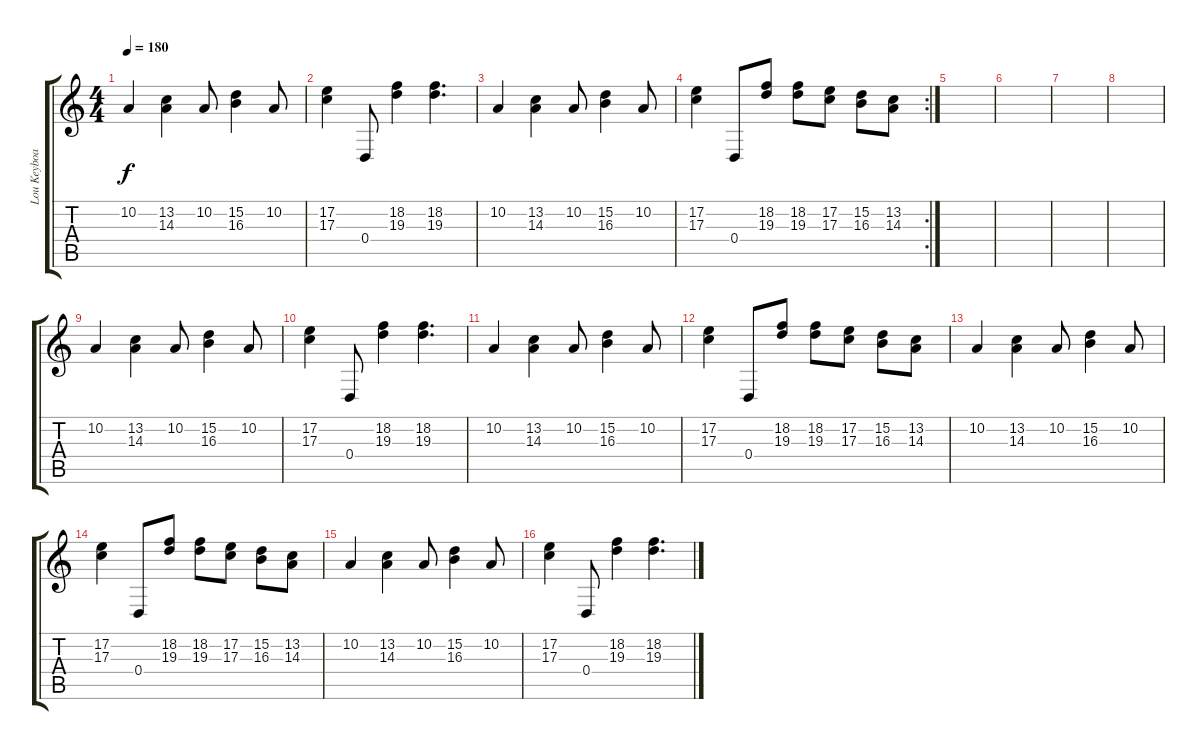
\track ("Lou Keyboard" "Lou Keyboa") {instrument rockorgan bank 1}
\staff {score tabs}
\tuning (E4 B3 G3 D3 A2 E2) {hide}
\ts (4 4)
\tempo 180
\clef g2
\ks c
10.2.4{dy f volume 8 instrument rockorgan} (13.2 14.3).4 10.2.8 (15.2 16.3).4 10.2.8 |
(17.2 17.3).4 0.4.8 (18.2 19.3).4 (18.2 19.3).4{d} |
10.2.4{volume 8 instrument rockorgan} (13.2 14.3).4 10.2.8 (15.2 16.3).4 10.2.8 |
\rc 2
(17.2 17.3).4 0.4.8 (18.2 19.3).8 (18.2 19.3).8 (17.2 17.3).8 (15.2 16.3).8 (13.2 14.3).8 |
|
|
|
|
10.2.4{volume 8 instrument rockorgan} (13.2 14.3).4 10.2.8 (15.2 16.3).4 10.2.8 |
(17.2 17.3).4 0.4.8 (18.2 19.3).4 (18.2 19.3).4{d} |
10.2.4{volume 8 instrument rockorgan} (13.2 14.3).4 10.2.8 (15.2 16.3).4 10.2.8 |
(17.2 17.3).4 0.4.8 (18.2 19.3).8 (18.2 19.3).8 (17.2 17.3).8 (15.2 16.3).8 (13.2 14.3).8 |
10.2.4{volume 8 instrument rockorgan} (13.2 14.3).4 10.2.8 (15.2 16.3).4 10.2.8 |
(17.2 17.3).4 0.4.8 (18.2 19.3).8 (18.2 19.3).8 (17.2 17.3).8 (15.2 16.3).8 (13.2 14.3).8 |
10.2.4{volume 8 instrument rockorgan} (13.2 14.3).4 10.2.8 (15.2 16.3).4 10.2.8 |
(17.2 17.3).4 0.4.8 (18.2 19.3).4 (18.2 19.3).4{d}
